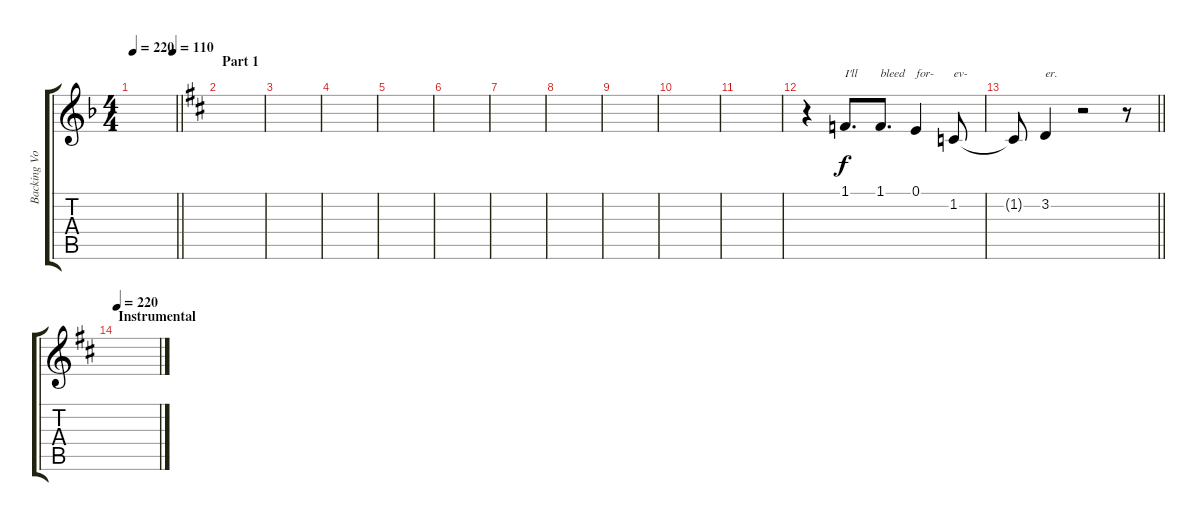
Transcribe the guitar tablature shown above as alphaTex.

\track ("Backing Vocals - Ben Johnston" "Backing Vo") {instrument altosax}
\staff {score tabs}
\tuning (E4 B3 G3 D3 A2 E2) {hide}
\ts (4 4)
\tempo 220
\tempo (110 0.9375)
\clef g2
\barLineRight lightlight
\ks dminor
|
\section ("" "Part 1")
\ks d
|
|
|
|
|
|
|
|
|
|
r.4{volume 13} 1.1.8{d txt "I'll"} 1.1.8{d txt "bleed"} 0.1.4{txt "for-"} 1.2.8{txt "ev-"} |
\barLineRight lightlight
1.2{t}.8 3.2.4{txt "er."} r.2 r.8 |
\section ("" "Instrumental")
\tempo 220
